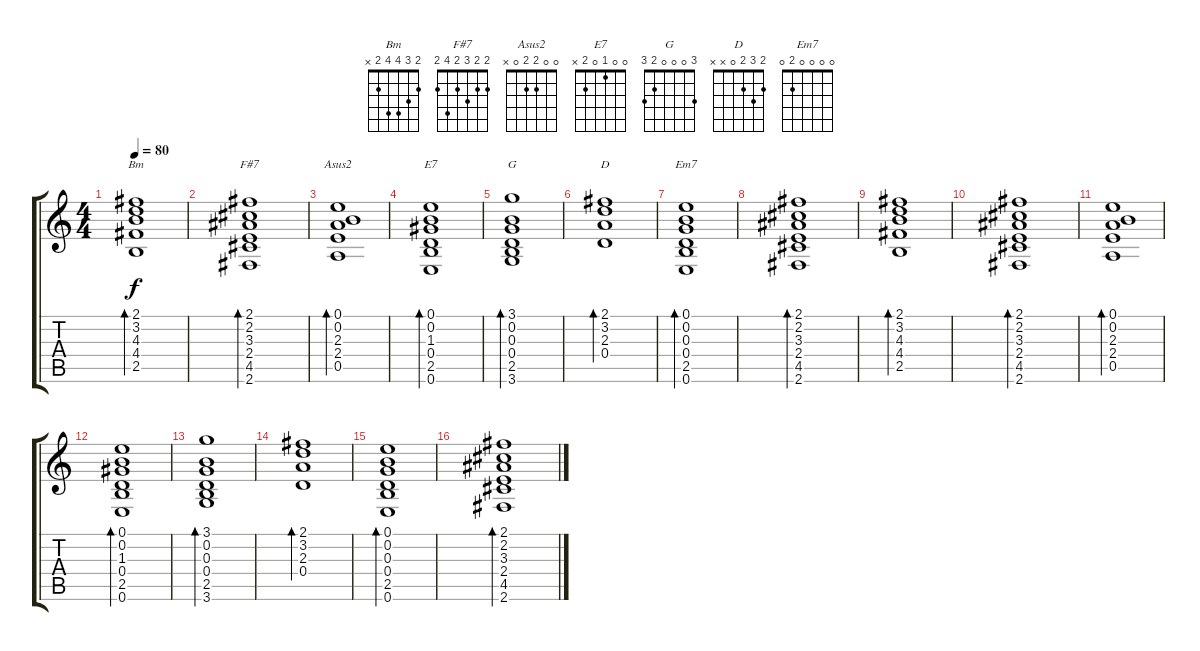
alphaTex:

\track "" {instrument acousticguitarsteel}
\staff {score tabs}
\tuning (E4 B3 G3 D3 A2 E2) {hide}
\chord ("Bm" 2 3 4 4 2 x)
\chord ("F#7" 2 2 3 2 4 2)
\chord ("Asus2" 0 0 2 2 0 x)
\chord ("E7" 0 0 1 0 2 x)
\chord ("G" 3 0 0 0 2 3)
\chord ("D" 2 3 2 0 x x)
\chord ("Em7" 0 0 0 0 2 0)
\ts (4 4)
\tempo 80
\clef g2
\ks c
(2.1 3.2 4.3 4.4 2.5).1{bd 120 ch "Bm" dy f} |
(2.1 2.2 3.3 2.4 4.5 2.6).1{bd 120 ch "F#7"} |
(0.1 0.2 2.3 2.4 0.5).1{bd 120 ch "Asus2"} |
(0.1 0.2 1.3 0.4 2.5 0.6).1{bd 120 ch "E7"} |
(3.1 0.2 0.3 0.4 2.5 3.6).1{bd 120 ch "G"} |
(2.1 3.2 2.3 0.4).1{bd 120 ch "D"} |
(0.1 0.2 0.3 0.4 2.5 0.6).1{bd 120 ch "Em7"} |
(2.1 2.2 3.3 2.4 4.5 2.6).1{bd 120} |
(2.1 3.2 4.3 4.4 2.5).1{bd 120} |
(2.1 2.2 3.3 2.4 4.5 2.6).1{bd 120} |
(0.1 0.2 2.3 2.4 0.5).1{bd 120} |
(0.1 0.2 1.3 0.4 2.5 0.6).1{bd 120} |
(3.1 0.2 0.3 0.4 2.5 3.6).1{bd 120} |
(2.1 3.2 2.3 0.4).1{bd 120} |
(0.1 0.2 0.3 0.4 2.5 0.6).1{bd 120} |
(2.1 2.2 3.3 2.4 4.5 2.6).1{bd 120}
